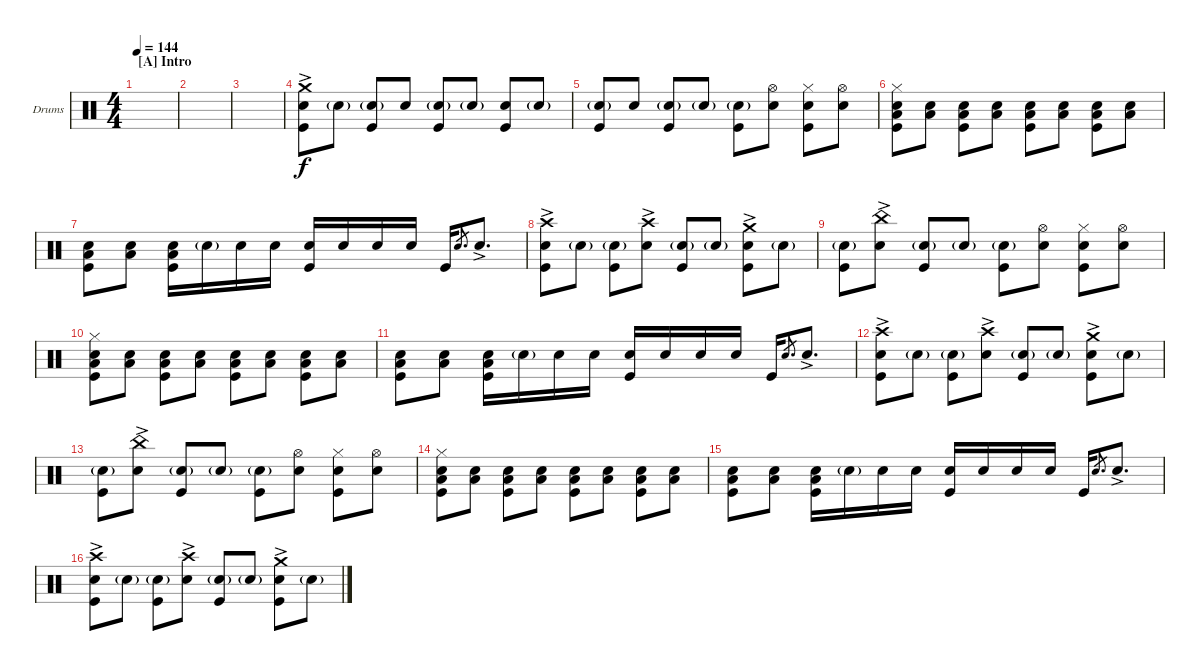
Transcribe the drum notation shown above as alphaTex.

\defaultSystemsLayout 4
\bracketExtendMode groupsimilarinstruments
\firstSystemTrackNameOrientation horizontal
\otherSystemsTrackNameOrientation horizontal
\track ("Joey Jordison" "Drums") {instrument percussion}
\staff {score}
\articulation defaults
\ts (4 4)
\section ("A" "Intro")
\tempo 144
\clef neutral
\scale
0.472222
\ks c
|
\scale
0.263889 |
\scale
0.263889 |
\scale
0.333333 ("Crash medium (hit)"{ac} "Snare (hit) 2" "Kick (hit)").8 "Snare (hit) 2"{g}.8 ("Snare (hit) 2"{g} "Kick (hit)").8 "Snare (hit) 2".8 ("Snare (hit) 2"{g} "Kick (hit)").8 "Snare (hit) 2"{g}.8 ("Snare (hit) 2" "Kick (hit)").8 "Snare (hit) 2"{g}.8 |
\scale
0.333333 ("Snare (hit) 2"{g} "Kick (hit)").8 "Snare (hit) 2".8 ("Snare (hit) 2"{g} "Kick (hit)").8 "Snare (hit) 2"{g}.8 ("Snare (hit) 2"{g} "Kick (hit)").8 ("Snare (hit) 2" "Hi-Hat (open)").8 ("Snare (hit) 2" "Kick (hit)" "Hi-Hat (closed)").8 ("Snare (hit) 2" "Hi-Hat (open)").8 |
\scale
0.333333 ("Snare (hit) 2" "Kick (hit)" "Hi-Hat (closed)" "Low Tom (hit)").8 ("Snare (hit) 2" "Low Tom (hit)").8 ("Snare (hit) 2" "Kick (hit)" "Low Tom (hit)").8 ("Snare (hit) 2" "Low Tom (hit)").8 ("Snare (hit) 2" "Kick (hit)" "Low Tom (hit)").8 ("Snare (hit) 2" "Low Tom (hit)").8 ("Snare (hit) 2" "Kick (hit)" "Low Tom (hit)").8 ("Snare (hit) 2" "Low Tom (hit)").8 |
\scale
0.333333 ("Snare (hit) 2" "Kick (hit)" "Low Tom (hit)").8 ("Snare (hit) 2" "Low Tom (hit)").8 ("Snare (hit) 2" "Kick (hit)" "Low Tom (hit)").16 "Snare (hit) 2"{g}.16 "Snare (hit) 2".16 "Snare (hit) 2".16 ("Snare (hit) 2" "Kick (hit)").16 "Snare (hit) 2".16 "Snare (hit) 2".16 "Snare (hit) 2".16 "Kick (hit)".16 "Snare (hit) 2".8{d gr} "Snare (hit) 2"{ac}.8{d} |
\scale
0.333333 ("Snare (hit) 2" "Kick (hit)" "Crash high (hit)"{ac}).8 "Snare (hit) 2"{g}.8 ("Snare (hit) 2"{g} "Kick (hit)").8 ("Snare (hit) 2" "Crash high (hit)"{ac}).8 ("Snare (hit) 2"{g} "Kick (hit)").8 "Snare (hit) 2"{g}.8 ("Snare (hit) 2" "Kick (hit)" "Crash medium (hit)"{ac}).8 "Snare (hit) 2"{g}.8 |
\scale
0.333333 ("Snare (hit) 2"{g} "Kick (hit)").8 ("Snare (hit) 2" "China (hit)"{ac}).8 ("Snare (hit) 2"{g} "Kick (hit)").8 "Snare (hit) 2"{g}.8 ("Snare (hit) 2"{g} "Kick (hit)").8 ("Snare (hit) 2" "Hi-Hat (open)").8 ("Snare (hit) 2" "Kick (hit)" "Hi-Hat (closed)").8 ("Snare (hit) 2" "Hi-Hat (open)").8 |
\scale
0.333333 ("Snare (hit) 2" "Kick (hit)" "Hi-Hat (closed)" "Low Tom (hit)").8 ("Snare (hit) 2" "Low Tom (hit)").8 ("Snare (hit) 2" "Kick (hit)" "Low Tom (hit)").8 ("Snare (hit) 2" "Low Tom (hit)").8 ("Snare (hit) 2" "Kick (hit)" "Low Tom (hit)").8 ("Snare (hit) 2" "Low Tom (hit)").8 ("Snare (hit) 2" "Kick (hit)" "Low Tom (hit)").8 ("Snare (hit) 2" "Low Tom (hit)").8 |
\scale
0.333333 ("Snare (hit) 2" "Kick (hit)" "Low Tom (hit)").8 ("Snare (hit) 2" "Low Tom (hit)").8 ("Snare (hit) 2" "Kick (hit)" "Low Tom (hit)").16 "Snare (hit) 2"{g}.16 "Snare (hit) 2".16 "Snare (hit) 2".16 ("Snare (hit) 2" "Kick (hit)").16 "Snare (hit) 2".16 "Snare (hit) 2".16 "Snare (hit) 2".16 "Kick (hit)".16 "Snare (hit) 2".8{d gr} "Snare (hit) 2"{ac}.8{d} |
\scale
0.333333 ("Snare (hit) 2" "Kick (hit)" "Crash high (hit)"{ac}).8 "Snare (hit) 2"{g}.8 ("Snare (hit) 2"{g} "Kick (hit)").8 ("Snare (hit) 2" "Crash high (hit)"{ac}).8 ("Snare (hit) 2"{g} "Kick (hit)").8 "Snare (hit) 2"{g}.8 ("Snare (hit) 2" "Kick (hit)" "Crash medium (hit)"{ac}).8 "Snare (hit) 2"{g}.8 |
\scale
0.333333 ("Snare (hit) 2"{g} "Kick (hit)").8 ("Snare (hit) 2" "China (hit)"{ac}).8 ("Snare (hit) 2"{g} "Kick (hit)").8 "Snare (hit) 2"{g}.8 ("Snare (hit) 2"{g} "Kick (hit)").8 ("Snare (hit) 2" "Hi-Hat (open)").8 ("Snare (hit) 2" "Kick (hit)" "Hi-Hat (closed)").8 ("Snare (hit) 2" "Hi-Hat (open)").8 |
\scale
0.333333 ("Snare (hit) 2" "Kick (hit)" "Hi-Hat (closed)" "Low Tom (hit)").8 ("Snare (hit) 2" "Low Tom (hit)").8 ("Snare (hit) 2" "Kick (hit)" "Low Tom (hit)").8 ("Snare (hit) 2" "Low Tom (hit)").8 ("Snare (hit) 2" "Kick (hit)" "Low Tom (hit)").8 ("Snare (hit) 2" "Low Tom (hit)").8 ("Snare (hit) 2" "Kick (hit)" "Low Tom (hit)").8 ("Snare (hit) 2" "Low Tom (hit)").8 |
\scale
0.333333 ("Snare (hit) 2" "Kick (hit)" "Low Tom (hit)").8 ("Snare (hit) 2" "Low Tom (hit)").8 ("Snare (hit) 2" "Kick (hit)" "Low Tom (hit)").16 "Snare (hit) 2"{g}.16 "Snare (hit) 2".16 "Snare (hit) 2".16 ("Snare (hit) 2" "Kick (hit)").16 "Snare (hit) 2".16 "Snare (hit) 2".16 "Snare (hit) 2".16 "Kick (hit)".16 "Snare (hit) 2".8{d gr} "Snare (hit) 2"{ac}.8{d} |
\scale
0.333333 ("Snare (hit) 2" "Kick (hit)" "Crash high (hit)"{ac}).8 "Snare (hit) 2"{g}.8 ("Snare (hit) 2"{g} "Kick (hit)").8 ("Snare (hit) 2" "Crash high (hit)"{ac}).8 ("Snare (hit) 2"{g} "Kick (hit)").8 "Snare (hit) 2"{g}.8 ("Snare (hit) 2" "Kick (hit)" "Crash medium (hit)"{ac}).8 "Snare (hit) 2"{g}.8
